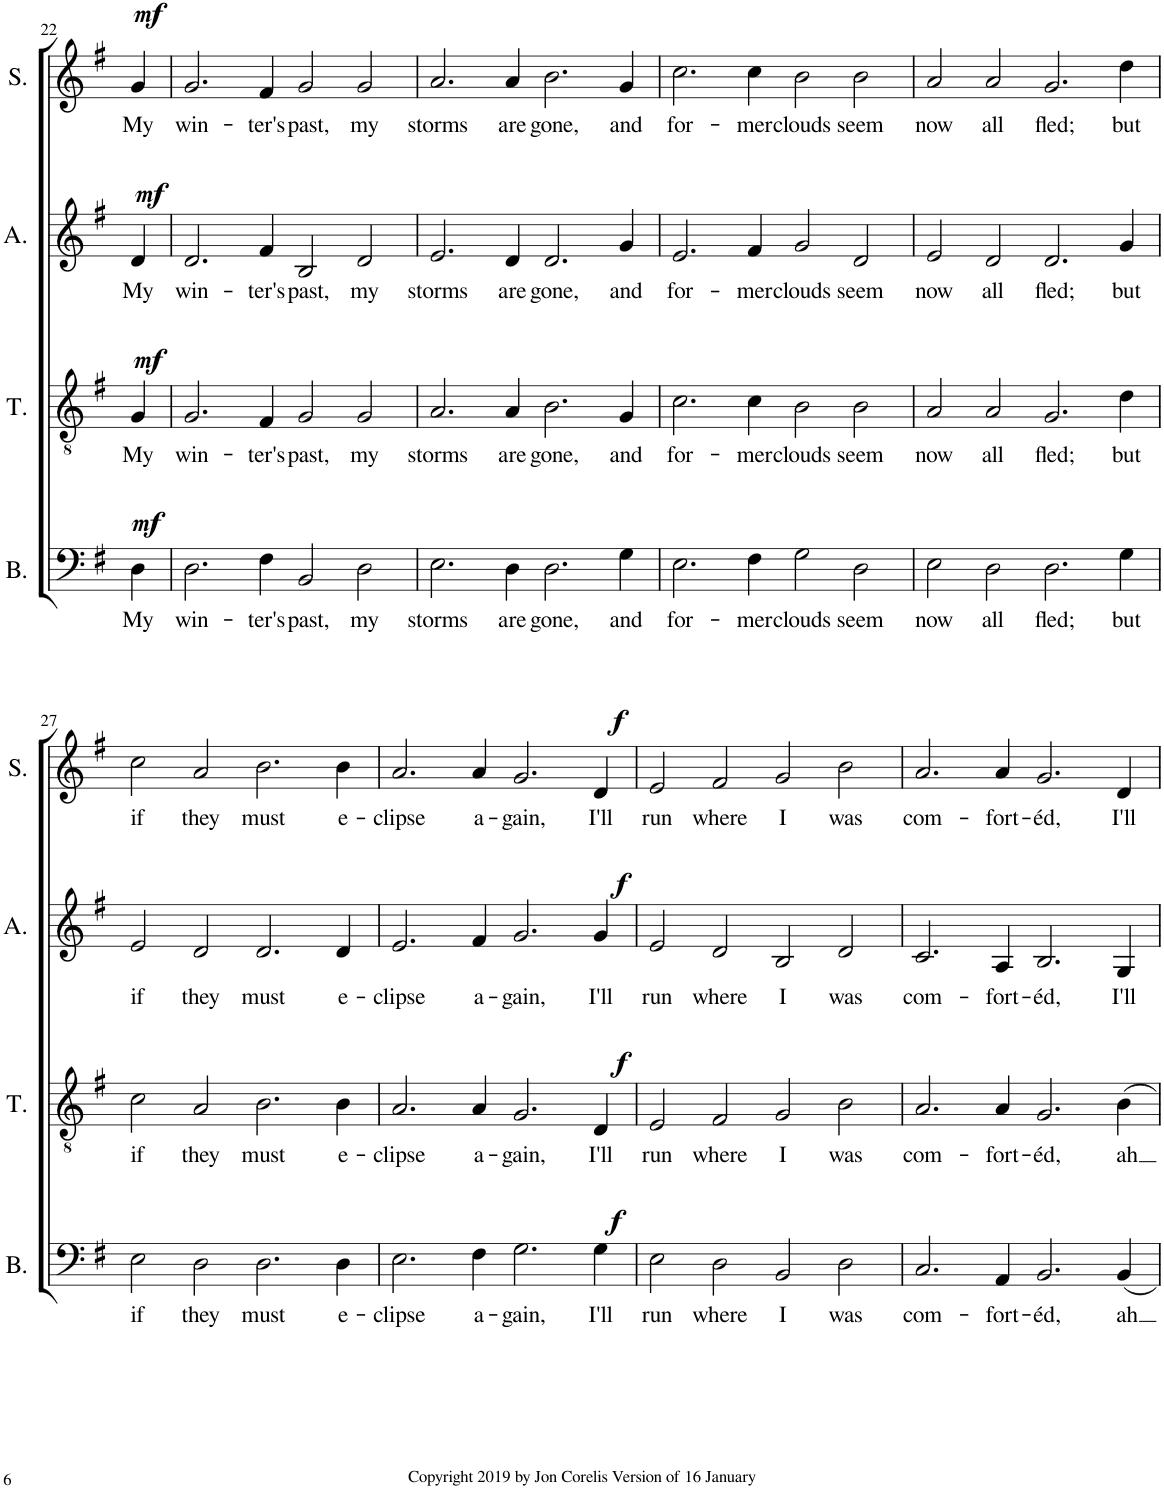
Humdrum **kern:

**kern	**text	**dynam	**kern	**text	**dynam	**kern	**text	**dynam	**kern	**text	**dynam
*part4	*part4	*part4	*part3	*part3	*part3	*part2	*part2	*part2	*part1	*part1	*part1
*staff4	*staff4	*staff4	*staff3	*staff3	*staff3	*staff2	*staff2	*staff2	*staff1	*staff1	*staff1
*I"Bass	*	*	*I"Tenor	*	*	*I"Alto	*	*	*I"Soprano	*	*
*I'B.	*	*	*I'T.	*	*	*I'A.	*	*	*I'S.	*	*
!!LO:PB:g=z
*clefF4	*	*	*clefGv2	*	*	*clefG2	*	*	*clefG2	*	*
*k[f#]	*	*	*k[f#]	*	*	*k[f#]	*	*	*k[f#]	*	*
*M4/2	*	*	*M4/2	*	*	*M4/2	*	*	*M4/2	*	*
=22	=22	=22	=22	=22	=22	=22	=22	=22	=22	=22	=22
!	!LO:LY:b	!LO:DY:a	!	!LO:LY:b	!LO:DY:a	!	!LO:LY:b	!LO:DY:a	!	!LO:LY:b	!LO:DY:a
4D\	My	mf	4G/	My	mf	4d/	My	mf	4g/	My	mf
=23	=23	=23	=23	=23	=23	=23	=23	=23	=23	=23	=23
!	!LO:LY:b	!	!	!LO:LY:b	!	!	!LO:LY:b	!	!	!LO:LY:b	!
2.D\	win-	.	2.G/	win-	.	2.d/	win-	.	2.g/	win-	.
!	!LO:LY:b	!	!	!LO:LY:b	!	!	!LO:LY:b	!	!	!LO:LY:b	!
4F#\	-ter's	.	4F#/	-ter's	.	4f#/	-ter's	.	4f#/	-ter's	.
!	!LO:LY:b	!	!	!LO:LY:b	!	!	!LO:LY:b	!	!	!LO:LY:b	!
2BB/	past,	.	2G/	past,	.	2B/	past,	.	2g/	past,	.
!	!LO:LY:b	!	!	!LO:LY:b	!	!	!LO:LY:b	!	!	!LO:LY:b	!
2D\	my	.	2G/	my	.	2d/	my	.	2g/	my	.
=24	=24	=24	=24	=24	=24	=24	=24	=24	=24	=24	=24
!	!LO:LY:b	!	!	!LO:LY:b	!	!	!LO:LY:b	!	!	!LO:LY:b	!
2.E\	storms	.	2.A/	storms	.	2.e/	storms	.	2.a/	storms	.
!	!LO:LY:b	!	!	!LO:LY:b	!	!	!LO:LY:b	!	!	!LO:LY:b	!
4D\	are	.	4A/	are	.	4d/	are	.	4a/	are	.
!	!LO:LY:b	!	!	!LO:LY:b	!	!	!LO:LY:b	!	!	!LO:LY:b	!
2.D\	gone,	.	2.B\	gone,	.	2.d/	gone,	.	2.b\	gone,	.
!	!LO:LY:b	!	!	!LO:LY:b	!	!	!LO:LY:b	!	!	!LO:LY:b	!
4G\	and	.	4G/	and	.	4g/	and	.	4g/	and	.
=25	=25	=25	=25	=25	=25	=25	=25	=25	=25	=25	=25
!	!LO:LY:b	!	!	!LO:LY:b	!	!	!LO:LY:b	!	!	!LO:LY:b	!
2.E\	for-	.	2.c\	for-	.	2.e/	for-	.	2.cc\	for-	.
!	!LO:LY:b	!	!	!LO:LY:b	!	!	!LO:LY:b	!	!	!LO:LY:b	!
4F#\	-mer	.	4c\	-mer	.	4f#/	-mer	.	4cc\	-mer	.
!	!LO:LY:b	!	!	!LO:LY:b	!	!	!LO:LY:b	!	!	!LO:LY:b	!
2G\	clouds	.	2B\	clouds	.	2g/	clouds	.	2b\	clouds	.
!	!LO:LY:b	!	!	!LO:LY:b	!	!	!LO:LY:b	!	!	!LO:LY:b	!
2D\	seem	.	2B\	seem	.	2d/	seem	.	2b\	seem	.
=26	=26	=26	=26	=26	=26	=26	=26	=26	=26	=26	=26
!	!LO:LY:b	!	!	!LO:LY:b	!	!	!LO:LY:b	!	!	!LO:LY:b	!
2E\	now	.	2A/	now	.	2e/	now	.	2a/	now	.
!	!LO:LY:b	!	!	!LO:LY:b	!	!	!LO:LY:b	!	!	!LO:LY:b	!
2D\	all	.	2A/	all	.	2d/	all	.	2a/	all	.
!	!LO:LY:b	!	!	!LO:LY:b	!	!	!LO:LY:b	!	!	!LO:LY:b	!
2.D\	fled;	.	2.G/	fled;	.	2.d/	fled;	.	2.g/	fled;	.
!	!LO:LY:b	!	!	!LO:LY:b	!	!	!LO:LY:b	!	!	!LO:LY:b	!
4G\	but	.	4d\	but	.	4g/	but	.	4dd\	but	.
!!LO:LB:g=z
=27	=27	=27	=27	=27	=27	=27	=27	=27	=27	=27	=27
!	!LO:LY:b	!	!	!LO:LY:b	!	!	!LO:LY:b	!	!	!LO:LY:b	!
2E\	if	.	2c\	if	.	2e/	if	.	2cc\	if	.
!	!LO:LY:b	!	!	!LO:LY:b	!	!	!LO:LY:b	!	!	!LO:LY:b	!
2D\	they	.	2A/	they	.	2d/	they	.	2a/	they	.
!	!LO:LY:b	!	!	!LO:LY:b	!	!	!LO:LY:b	!	!	!LO:LY:b	!
2.D\	must	.	2.B\	must	.	2.d/	must	.	2.b\	must	.
!	!LO:LY:b	!	!	!LO:LY:b	!	!	!LO:LY:b	!	!	!LO:LY:b	!
4D\	e-	.	4B\	e-	.	4d/	e-	.	4b\	e-	.
=28	=28	=28	=28	=28	=28	=28	=28	=28	=28	=28	=28
!	!LO:LY:b	!	!	!LO:LY:b	!	!	!LO:LY:b	!	!	!LO:LY:b	!
2.E\	-clipse	.	2.A/	-clipse	.	2.e/	-clipse	.	2.a/	-clipse	.
!	!LO:LY:b	!	!	!LO:LY:b	!	!	!LO:LY:b	!	!	!LO:LY:b	!
4F#\	a-	.	4A/	a-	.	4f#/	a-	.	4a/	a-	.
!	!LO:LY:b	!	!	!LO:LY:b	!	!	!LO:LY:b	!	!	!LO:LY:b	!
2.G\	-gain,	.	2.G/	-gain,	.	2.g/	-gain,	.	2.g/	-gain,	.
!	!LO:LY:b	!LO:DY:a	!	!LO:LY:b	!LO:DY:a	!	!LO:LY:b	!LO:DY:a	!	!LO:LY:b	!LO:DY:a
4G\	I'll	f	4D/	I'll	f	4g/	I'll	f	4d/	I'll	f
=29	=29	=29	=29	=29	=29	=29	=29	=29	=29	=29	=29
!	!LO:LY:b	!	!	!LO:LY:b	!	!	!LO:LY:b	!	!	!LO:LY:b	!
2E\	run	.	2E/	run	.	2e/	run	.	2e/	run	.
!	!LO:LY:b	!	!	!LO:LY:b	!	!	!LO:LY:b	!	!	!LO:LY:b	!
2D\	where	.	2F#/	where	.	2d/	where	.	2f#/	where	.
!	!LO:LY:b	!	!	!LO:LY:b	!	!	!LO:LY:b	!	!	!LO:LY:b	!
2BB/	I	.	2G/	I	.	2B/	I	.	2g/	I	.
!	!LO:LY:b	!	!	!LO:LY:b	!	!	!LO:LY:b	!	!	!LO:LY:b	!
2D\	was	.	2B\	was	.	2d/	was	.	2b\	was	.
=30	=30	=30	=30	=30	=30	=30	=30	=30	=30	=30	=30
!	!LO:LY:b	!	!	!LO:LY:b	!	!	!LO:LY:b	!	!	!LO:LY:b	!
2.C/	com-	.	2.A/	com-	.	2.c/	com-	.	2.a/	com-	.
!	!LO:LY:b	!	!	!LO:LY:b	!	!	!LO:LY:b	!	!	!LO:LY:b	!
4AA/	-fort-	.	4A/	-fort-	.	4A/	-fort-	.	4a/	-fort-	.
!	!LO:LY:b	!	!	!LO:LY:b	!	!	!LO:LY:b	!	!	!LO:LY:b	!
2.BB/	-éd,	.	2.G/	-éd,	.	2.B/	-éd,	.	2.g/	-éd,	.
!	!LO:LY:b	!	!	!LO:LY:b	!	!	!LO:LY:b	!	!	!LO:LY:b	!
4BB/	ah	.	4B\	ah	.	4G/	I'll	.	4d/	I'll	.
=	=	=	=	=	=	=	=	=	=	=	=
*-	*-	*-	*-	*-	*-	*-	*-	*-	*-	*-	*-
